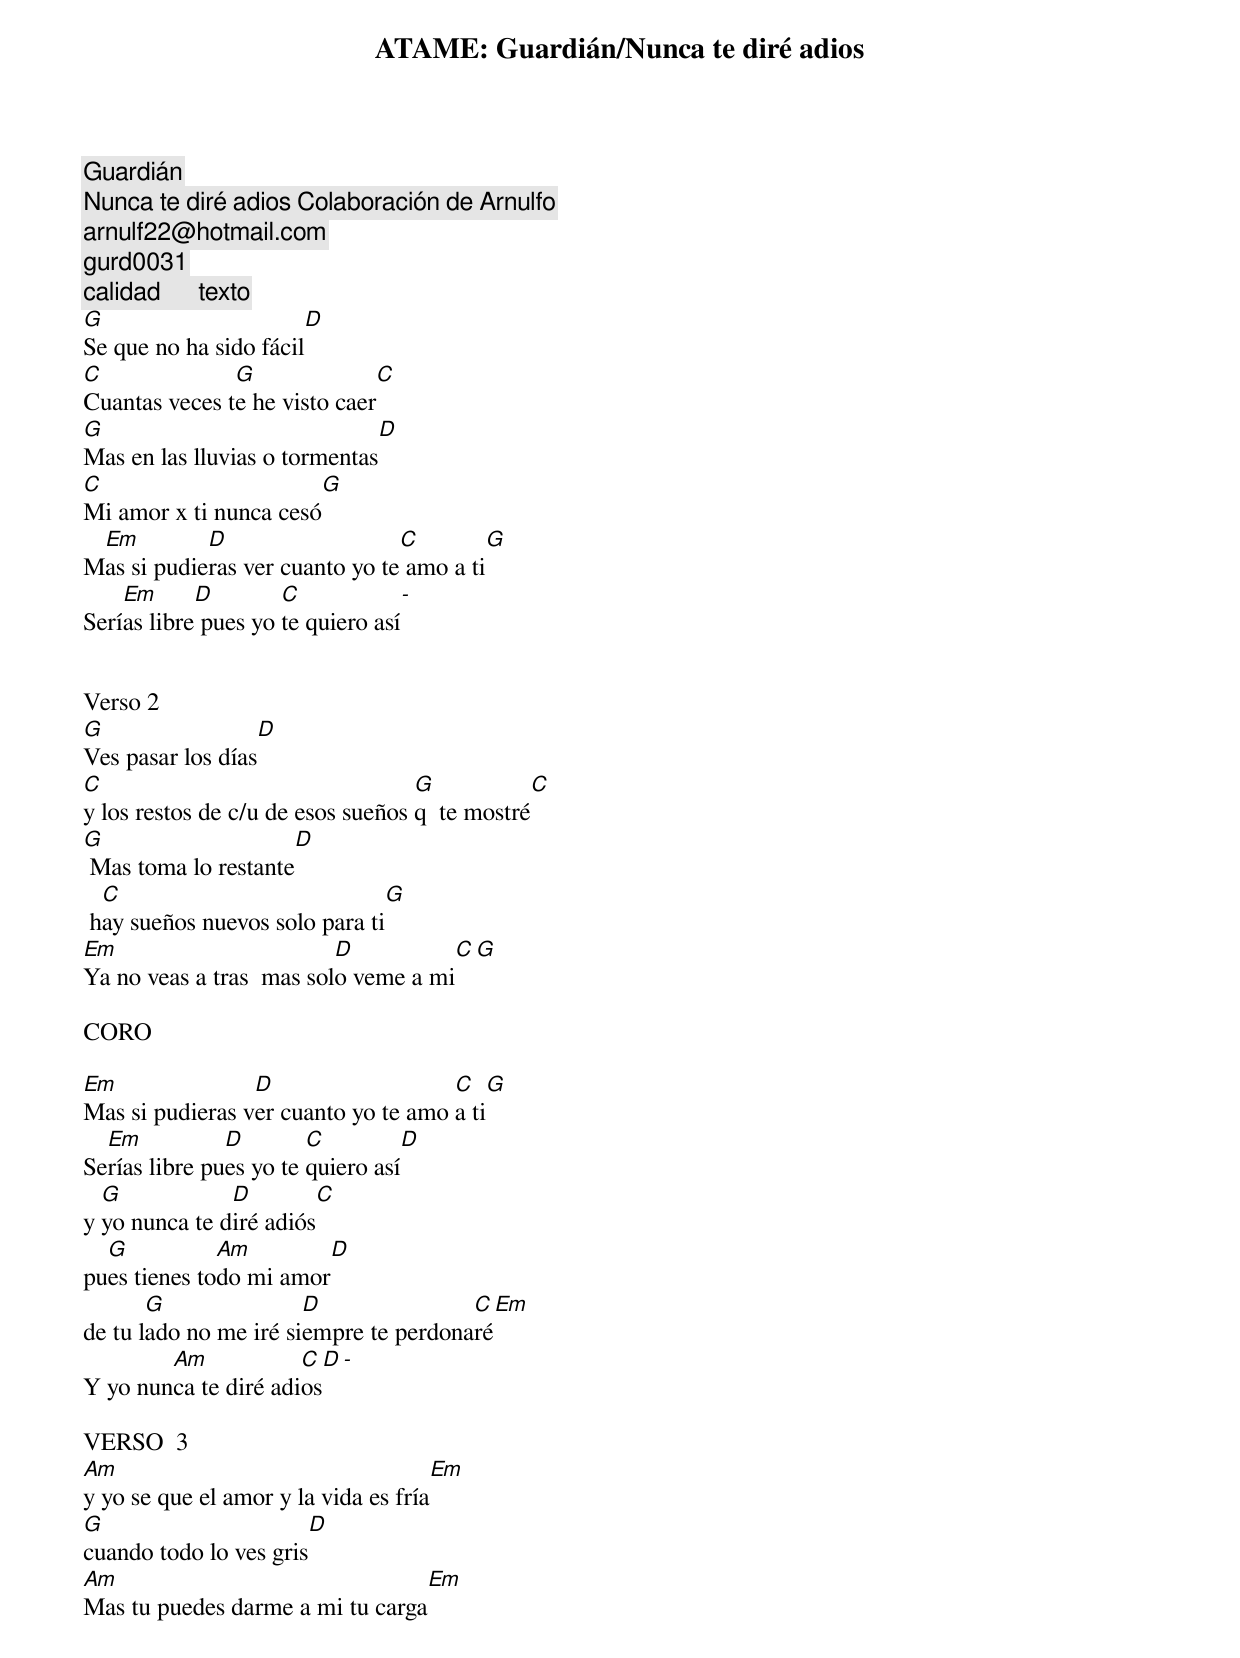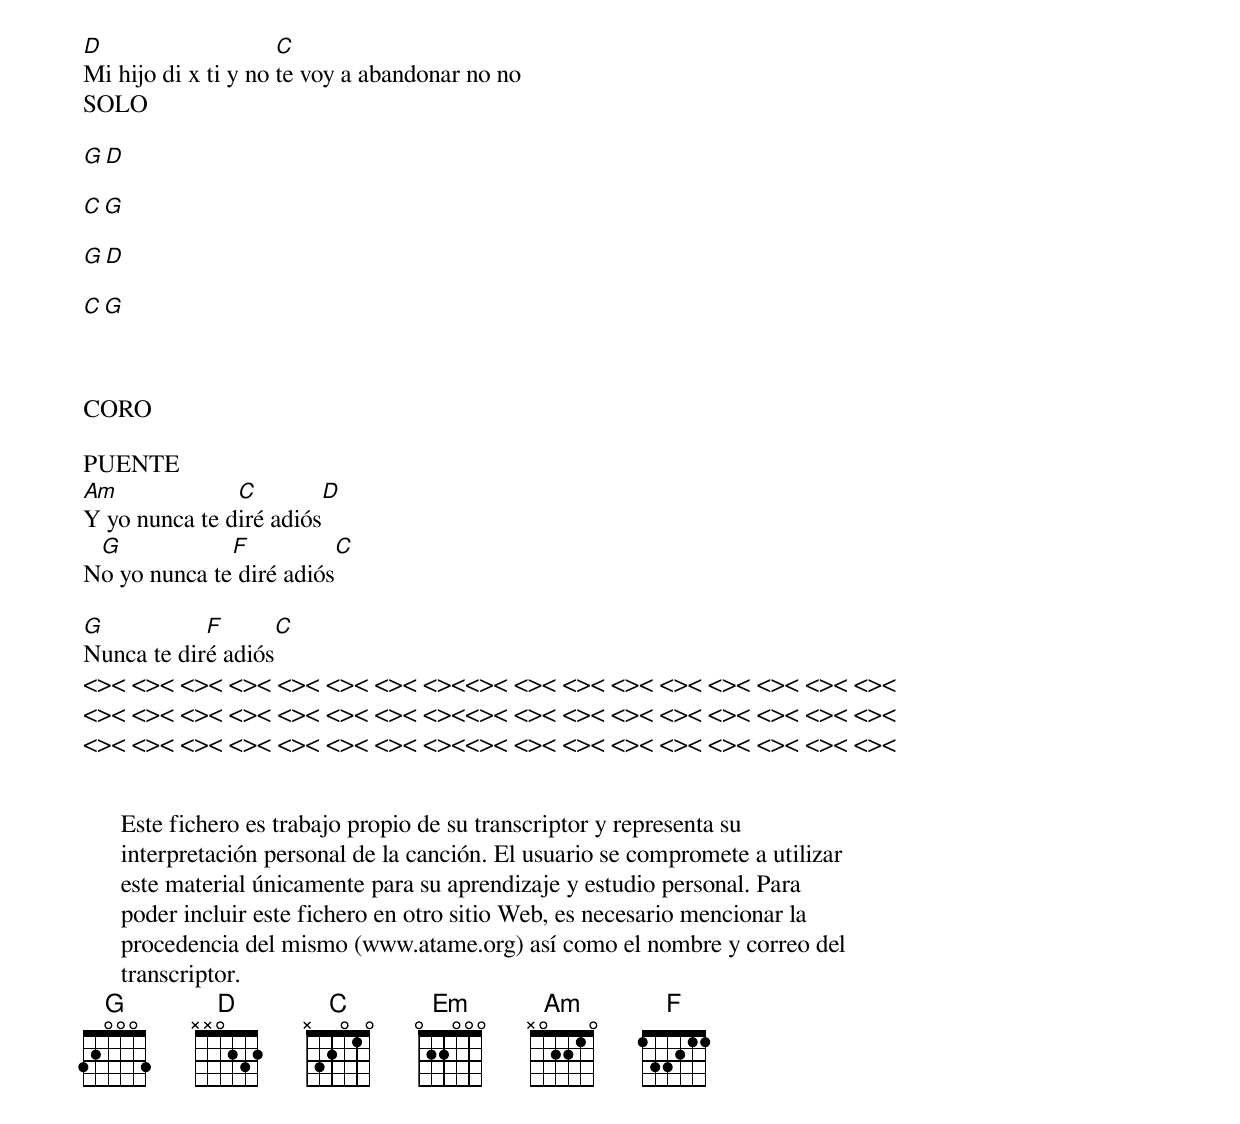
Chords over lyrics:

ATAME: Guardián/Nunca te diré adios

      Guardián
      Nunca te diré adios Colaboración de Arnulfo
      arnulf22@hotmail.com
       gurd0031
      calidad      texto
G                              D
Se que no ha sido fácil
C              G                        C
Cuantas veces te he visto caer
G                                    D
Mas en las lluvias o tormentas
C                                  G
Mi amor x ti nunca cesó
 Em         D                   C                     G
Mas si pudieras ver cuanto yo te amo a ti
    Em      D        C                  -
Serías libre pues yo te quiero así


Verso 2
G                      D
Ves pasar los días
C                                  G                  C
y los restos de c/u de esos sueños q  te mostré
G                           D
 Mas toma lo restante
  C                                        G
 hay sueños nuevos solo para ti
Em                        D           C      G
Ya no veas a tras  mas solo veme a mi

CORO

Em               D                   C                G
Mas si pudieras ver cuanto yo te amo a ti
  Em           D        C          D
Serías libre pues yo te quiero así
  G            D              C
y yo nunca te diré adiós
  G           Am            D
pues tienes todo mi amor
       G               D               C               Em
de tu lado no me iré siempre te perdonaré
        Am            C                D   -
Y yo nunca te diré adios

VERSO  3
Am                                   Em
y yo se que el amor y la vida es fría
G                               D
cuando todo lo ves gris
Am                                  Em
Mas tu puedes darme a mi tu carga
D                    C
Mi hijo di x ti y no te voy a abandonar no no
SOLO

G                                D

C                                G

G                                D

C                                G



CORO

PUENTE
Am             C          D
Y yo nunca te diré adiós
 G            F            C
No yo nunca te diré adiós

G           F          C
Nunca te diré adiós
<>< <>< <>< <>< <>< <>< <>< <><<>< <>< <>< <>< <>< <>< <>< <>< <><
<>< <>< <>< <>< <>< <>< <>< <><<>< <>< <>< <>< <>< <>< <>< <>< <><
<>< <>< <>< <>< <>< <>< <>< <><<>< <>< <>< <>< <>< <>< <>< <>< <><


      Este fichero es trabajo propio de su transcriptor y representa su
      interpretación personal de la canción. El usuario se compromete a utilizar
      este material únicamente para su aprendizaje y estudio personal. Para
      poder incluir este fichero en otro sitio Web, es necesario mencionar la
      procedencia del mismo (www.atame.org) así como el nombre y correo del
      transcriptor.
